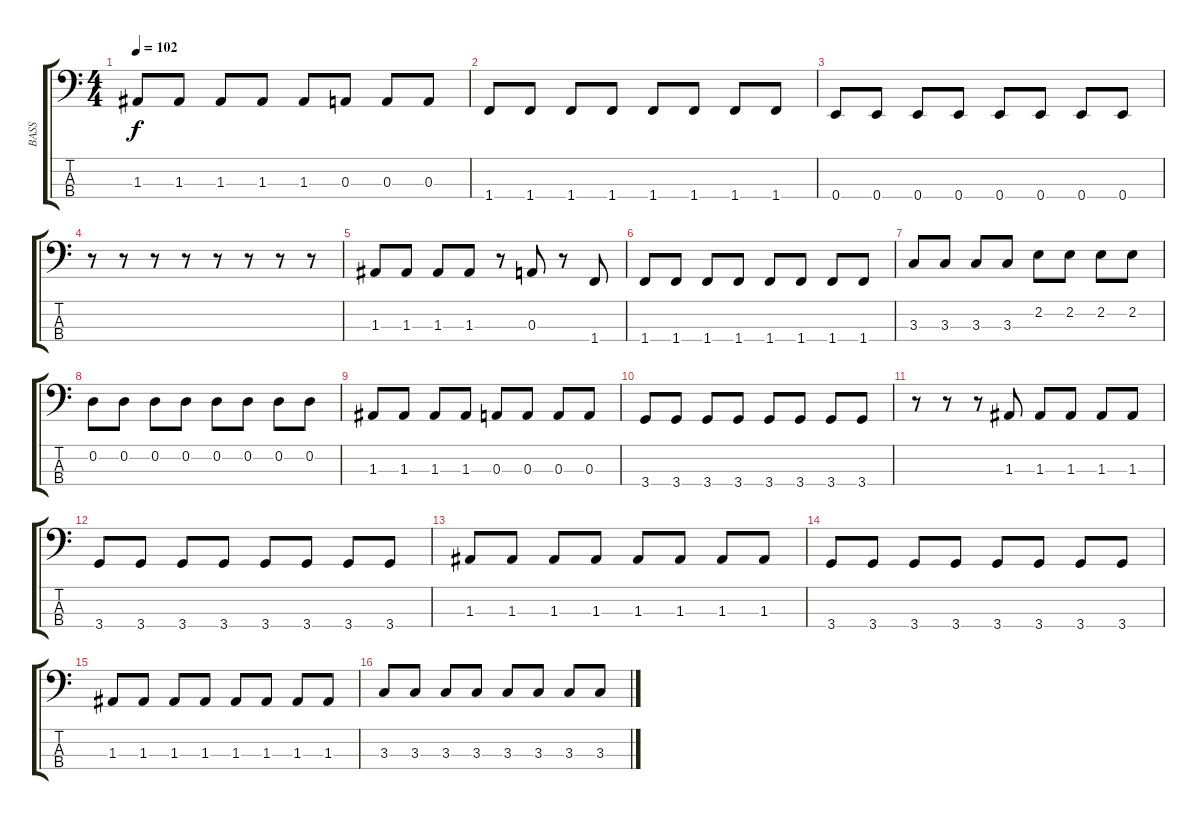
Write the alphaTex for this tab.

\track ("BASS" "BASS") {instrument electricbassfinger}
\staff {score tabs}
\tuning (G2 D2 A1 E1) {hide}
\ts (4 4)
\tempo 102
\clef f4
\ks c
1.3.8{dy f} 1.3.8 1.3.8 1.3.8 1.3.8 0.3.8 0.3.8 0.3.8 |
1.4.8 1.4.8 1.4.8 1.4.8 1.4.8 1.4.8 1.4.8 1.4.8 |
0.4.8 0.4.8 0.4.8 0.4.8 0.4.8 0.4.8 0.4.8 0.4.8 |
r.8 r.8 r.8 r.8 r.8 r.8 r.8 r.8 |
1.3.8 1.3.8 1.3.8 1.3.8 r.8 0.3.8 r.8 1.4.8 |
1.4.8 1.4.8 1.4.8 1.4.8 1.4.8 1.4.8 1.4.8 1.4.8 |
3.3.8 3.3.8 3.3.8 3.3.8 2.2.8 2.2.8 2.2.8 2.2.8 |
0.2.8 0.2.8 0.2.8 0.2.8 0.2.8 0.2.8 0.2.8 0.2.8 |
1.3.8 1.3.8 1.3.8 1.3.8 0.3.8 0.3.8 0.3.8 0.3.8 |
3.4.8 3.4.8 3.4.8 3.4.8 3.4.8 3.4.8 3.4.8 3.4.8 |
r.8 r.8 r.8 1.3.8 1.3.8 1.3.8 1.3.8 1.3.8 |
3.4.8 3.4.8 3.4.8 3.4.8 3.4.8 3.4.8 3.4.8 3.4.8 |
1.3.8 1.3.8 1.3.8 1.3.8 1.3.8 1.3.8 1.3.8 1.3.8 |
3.4.8 3.4.8 3.4.8 3.4.8 3.4.8 3.4.8 3.4.8 3.4.8 |
1.3.8 1.3.8 1.3.8 1.3.8 1.3.8 1.3.8 1.3.8 1.3.8 |
3.3.8 3.3.8 3.3.8 3.3.8 3.3.8 3.3.8 3.3.8 3.3.8
